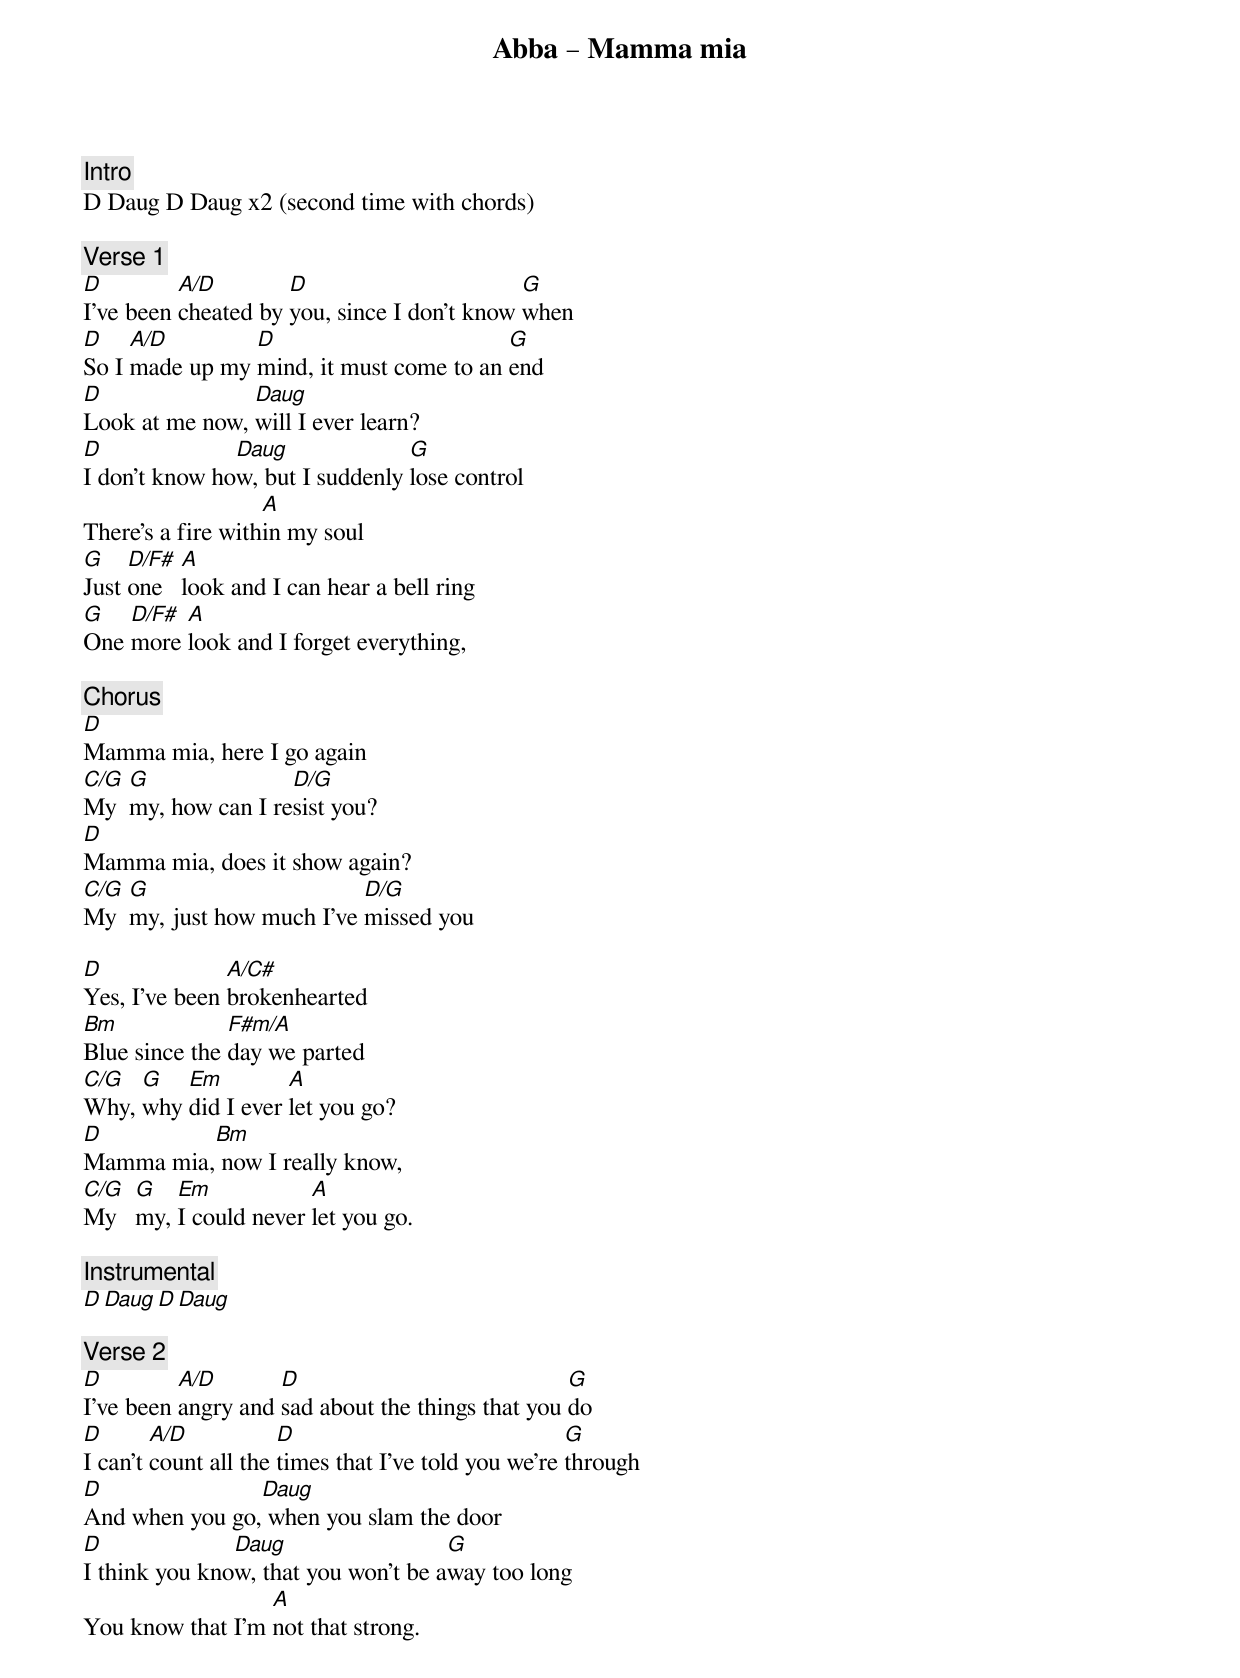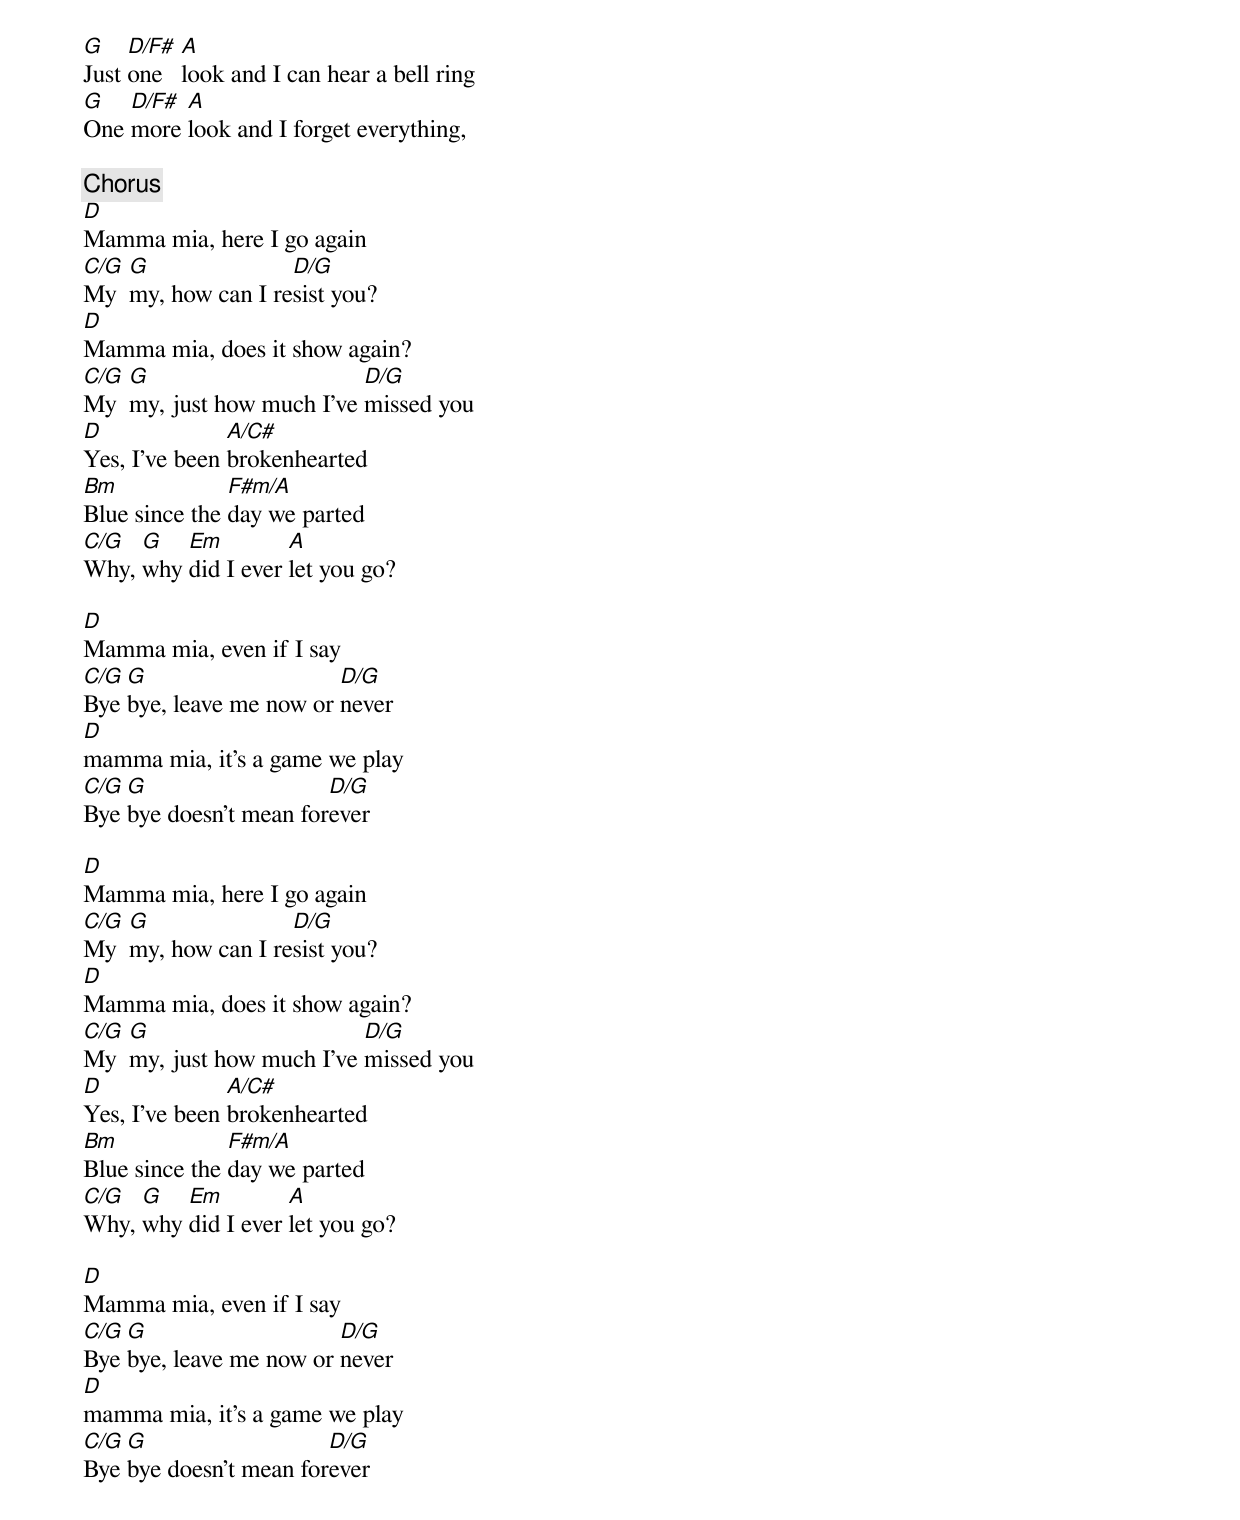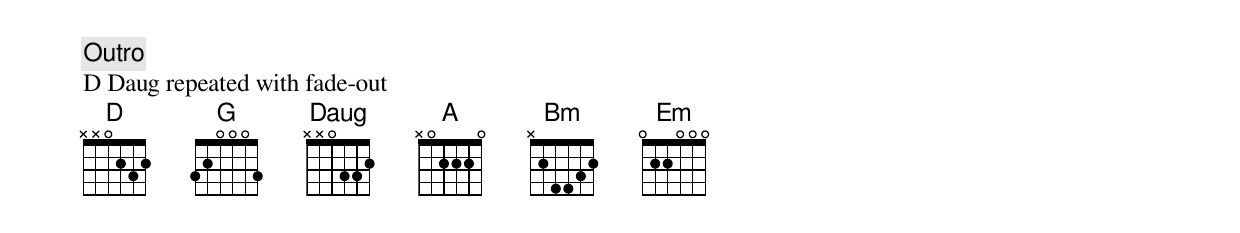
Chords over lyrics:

Abba – Mamma mia

[Intro]
D Daug D Daug x2 (second time with chords)

[Verse 1]
D         A/D        D                       G
I've been cheated by you, since I don't know when
D    A/D        D                        G
So I made up my mind, it must come to an end
D               Daug
Look at me now, will I ever learn?
D              Daug              G
I don't know how, but I suddenly lose control
                   A
There's a fire within my soul
G    D/F#  A
Just one   look and I can hear a bell ring
G   D/F# A
One more look and I forget everything,

[Chorus]
D
Mamma mia, here I go again
C/G G               D/G
My  my, how can I resist you?
D
Mamma mia, does it show again?
C/G G                      D/G
My  my, just how much I've missed you

D              A/C#
Yes, I've been brokenhearted
Bm             F#m/A
Blue since the day we parted
C/G  G   Em         A
Why, why did I ever let you go?
D         Bm
Mamma mia, now I really know,
C/G  G   Em            A
My   my, I could never let you go.

[Instrumental]
D Daug D Daug

[Verse 2]
D         A/D       D                             G
I've been angry and sad about the things that you do
D       A/D           D                              G
I can't count all the times that I've told you we're through
D               Daug
And when you go, when you slam the door
D              Daug                  G
I think you know, that you won't be away too long
                  A
You know that I'm not that strong.
G    D/F#  A
Just one   look and I can hear a bell ring
G   D/F# A
One more look and I forget everything,

[Chorus]
D
Mamma mia, here I go again
C/G G               D/G
My  my, how can I resist you?
D
Mamma mia, does it show again?
C/G G                      D/G
My  my, just how much I've missed you
D              A/C#
Yes, I've been brokenhearted
Bm             F#m/A
Blue since the day we parted
C/G  G   Em         A
Why, why did I ever let you go?

D
Mamma mia, even if I say
C/G G                    D/G
Bye bye, leave me now or never
D
mamma mia, it's a game we play
C/G G                   D/G
Bye bye doesn't mean forever

D
Mamma mia, here I go again
C/G G               D/G
My  my, how can I resist you?
D
Mamma mia, does it show again?
C/G G                      D/G
My  my, just how much I've missed you
D              A/C#
Yes, I've been brokenhearted
Bm             F#m/A
Blue since the day we parted
C/G  G   Em         A
Why, why did I ever let you go?

D
Mamma mia, even if I say
C/G G                    D/G
Bye bye, leave me now or never
D
mamma mia, it's a game we play
C/G G                   D/G
Bye bye doesn't mean forever

[Outro]
D Daug repeated with fade-out
